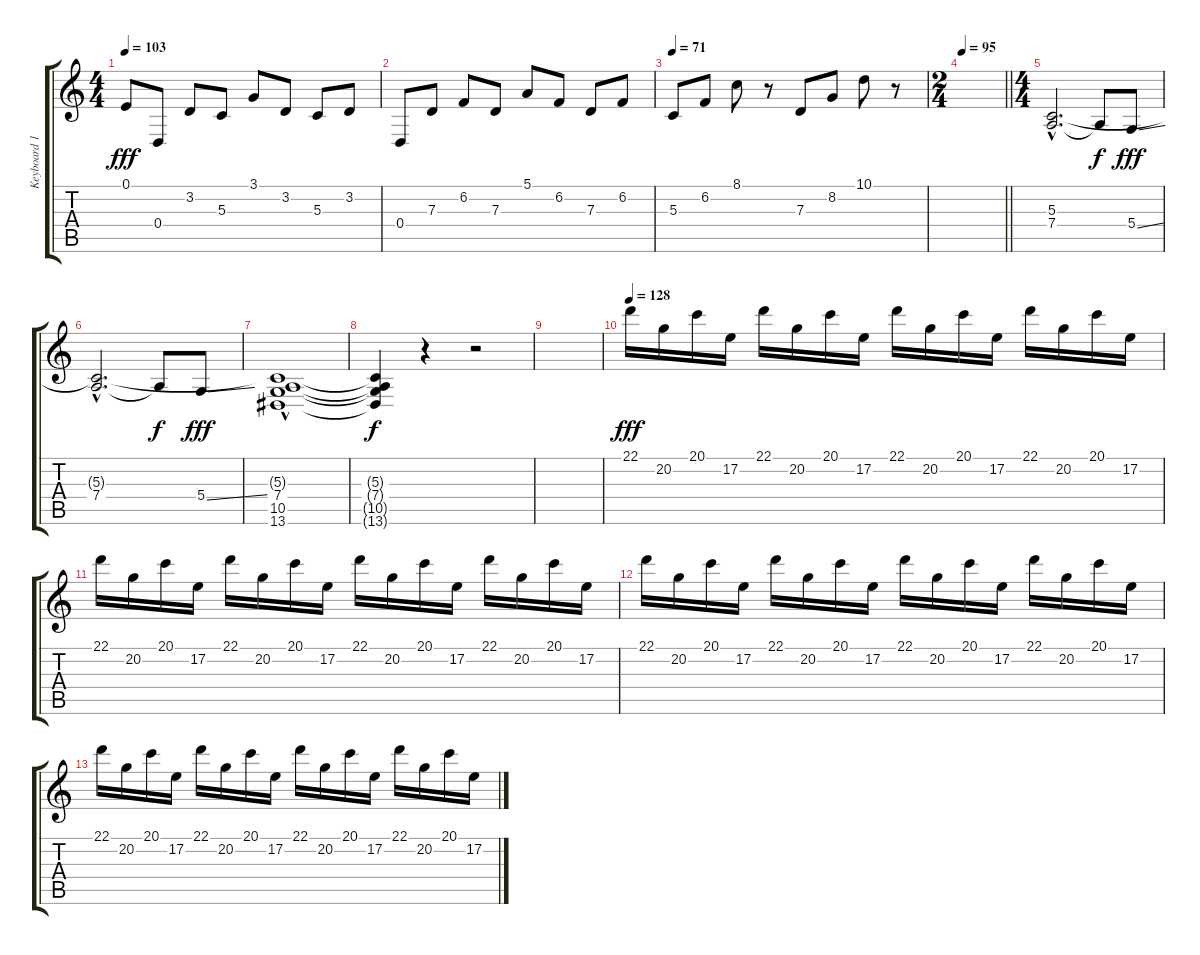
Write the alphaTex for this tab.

\track ("Keyboard 1" "Keyboard 1") {instrument stringensemble1}
\staff {score tabs}
\tuning (E4 B3 G3 D3 A2 D2) {hide}
\ts (4 4)
\tempo 103
\clef g2
\ks c
0.1.8{dy fff} 0.4.8 3.2.8 5.3.8 3.1.8 3.2.8 5.3.8 3.2.8 |
0.4.8 7.3.8 6.2.8 7.3.8 5.1.8 6.2.8 7.3.8 6.2.8 |
\tempo 71
5.3.8 6.2.8 8.1.8 r.8 7.3.8 8.2.8 10.1.8 r.8 |
\ts (2 4)
\tempo 95
\barLineRight lightlight
|
\ts (4 4)
(5.3 7.4{hac}).2{d instrument stringensemble1} 7.4{t}.8{dy f} 5.4{ss}.8{dy fff} |
(5.3{t} 7.4{hac}).2{d} 7.4{t}.8{dy f} 5.4{ss}.8{dy fff} |
(5.3{hac t} 7.4 10.5 13.6).1 |
(5.3{t} 7.4{t} 10.5{t} 13.6{t}).4{dy f} r.4 r.2 |
|
\tempo 128
22.1.16{dy fff volume 0 instrument musicbox} 20.2.16 20.1.16 17.2.16 22.1.16 20.2.16 20.1.16 17.2.16 22.1.16 20.2.16 20.1.16 17.2.16 22.1.16 20.2.16 20.1.16 17.2.16 |
22.1.16 20.2.16 20.1.16 17.2.16 22.1.16 20.2.16 20.1.16 17.2.16 22.1.16 20.2.16 20.1.16 17.2.16 22.1.16 20.2.16 20.1.16 17.2.16 |
22.1.16 20.2.16 20.1.16 17.2.16 22.1.16 20.2.16 20.1.16 17.2.16 22.1.16 20.2.16 20.1.16 17.2.16 22.1.16 20.2.16 20.1.16 17.2.16 |
22.1.16 20.2.16 20.1.16 17.2.16 22.1.16 20.2.16 20.1.16 17.2.16 22.1.16 20.2.16 20.1.16 17.2.16 22.1.16 20.2.16 20.1.16 17.2.16
